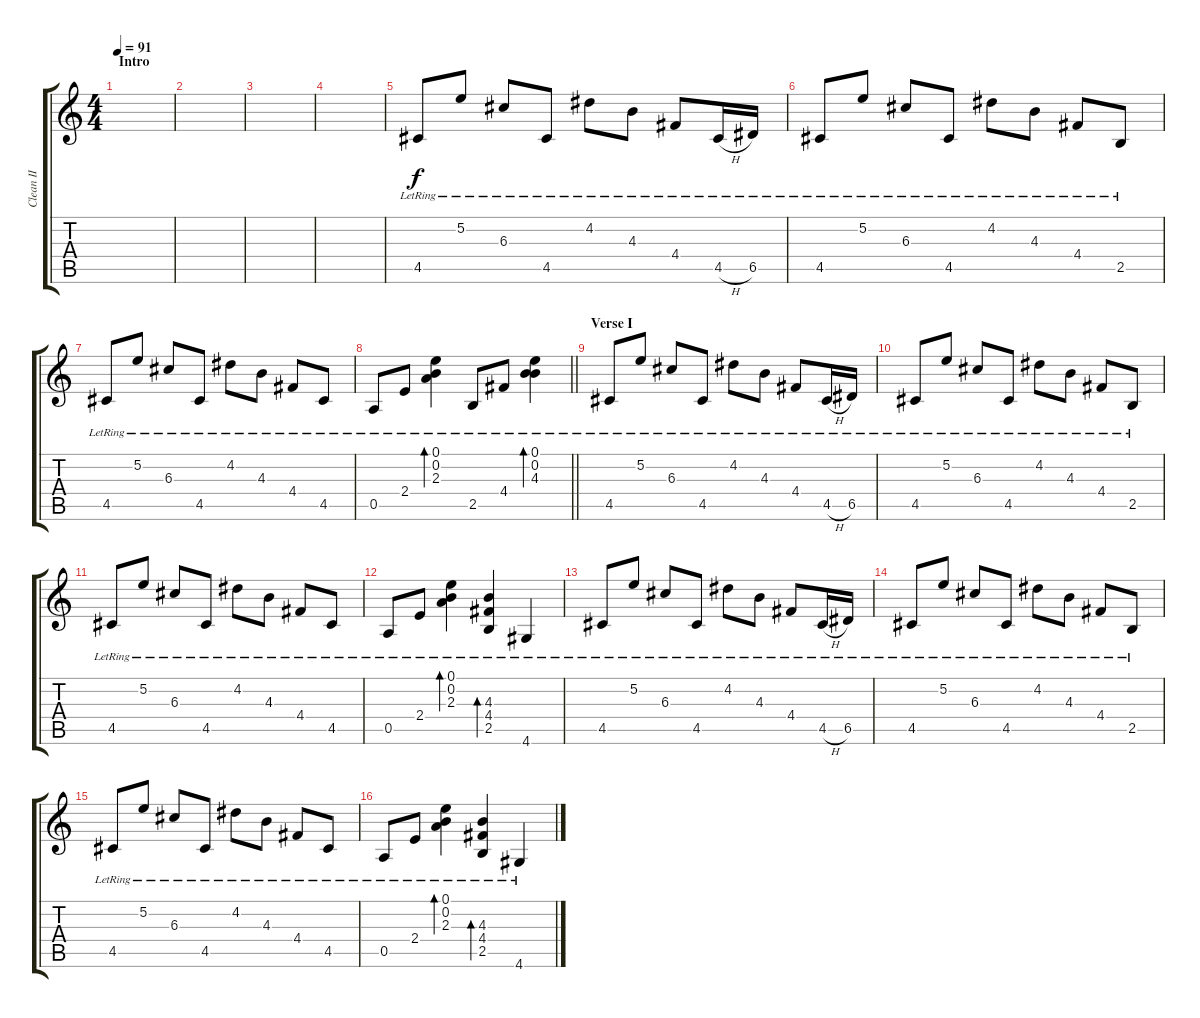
\track ("Clean II" "Clean II") {instrument acousticguitarsteel}
\staff {score tabs}
\tuning (E4 B3 G3 D3 A2 E2) {hide}
\ts (4 4)
\section ("" "Intro ")
\tempo 91
\clef g2
\ks c
|
|
|
|
4.5{lr}.8 5.2{lr}.8 6.3{lr}.8 4.5{lr}.8 4.2{lr}.8 4.3{lr}.8 4.4{lr}.8 4.5{h lr}.16 6.5{lr}.16 |
4.5{lr}.8 5.2{lr}.8 6.3{lr}.8 4.5{lr}.8 4.2{lr}.8 4.3{lr}.8 4.4{lr}.8 2.5{lr}.8 |
4.5{lr}.8 5.2{lr}.8 6.3{lr}.8 4.5{lr}.8 4.2{lr}.8 4.3{lr}.8 4.4{lr}.8 4.5{lr}.8 |
\barLineRight lightlight
0.5{lr}.8 2.4{lr}.8 (0.1{lr} 0.2{lr} 2.3{lr}).4{bd 60} 2.5{lr}.8 4.4{lr}.8 (0.1{lr} 0.2{lr} 4.3{lr}).4{bd 60} |
\section ("" "Verse I")
4.5{lr}.8 5.2{lr}.8 6.3{lr}.8 4.5{lr}.8 4.2{lr}.8 4.3{lr}.8 4.4{lr}.8 4.5{h lr}.16 6.5{lr}.16 |
4.5{lr}.8 5.2{lr}.8 6.3{lr}.8 4.5{lr}.8 4.2{lr}.8 4.3{lr}.8 4.4{lr}.8 2.5{lr}.8 |
4.5{lr}.8 5.2{lr}.8 6.3{lr}.8 4.5{lr}.8 4.2{lr}.8 4.3{lr}.8 4.4{lr}.8 4.5{lr}.8 |
0.5{lr}.8 2.4{lr}.8 (0.1{lr} 0.2{lr} 2.3{lr}).4{bd 60} (4.3{lr} 4.4{lr} 2.5{lr}).4{bd 60} 4.6{lr}.4 |
4.5{lr}.8 5.2{lr}.8 6.3{lr}.8 4.5{lr}.8 4.2{lr}.8 4.3{lr}.8 4.4{lr}.8 4.5{h lr}.16 6.5{lr}.16 |
4.5{lr}.8 5.2{lr}.8 6.3{lr}.8 4.5{lr}.8 4.2{lr}.8 4.3{lr}.8 4.4{lr}.8 2.5{lr}.8 |
4.5{lr}.8 5.2{lr}.8 6.3{lr}.8 4.5{lr}.8 4.2{lr}.8 4.3{lr}.8 4.4{lr}.8 4.5{lr}.8 |
0.5{lr}.8 2.4{lr}.8 (0.1{lr} 0.2{lr} 2.3{lr}).4{bd 60} (4.3{lr} 4.4{lr} 2.5{lr}).4{bd 60} 4.6{lr}.4
